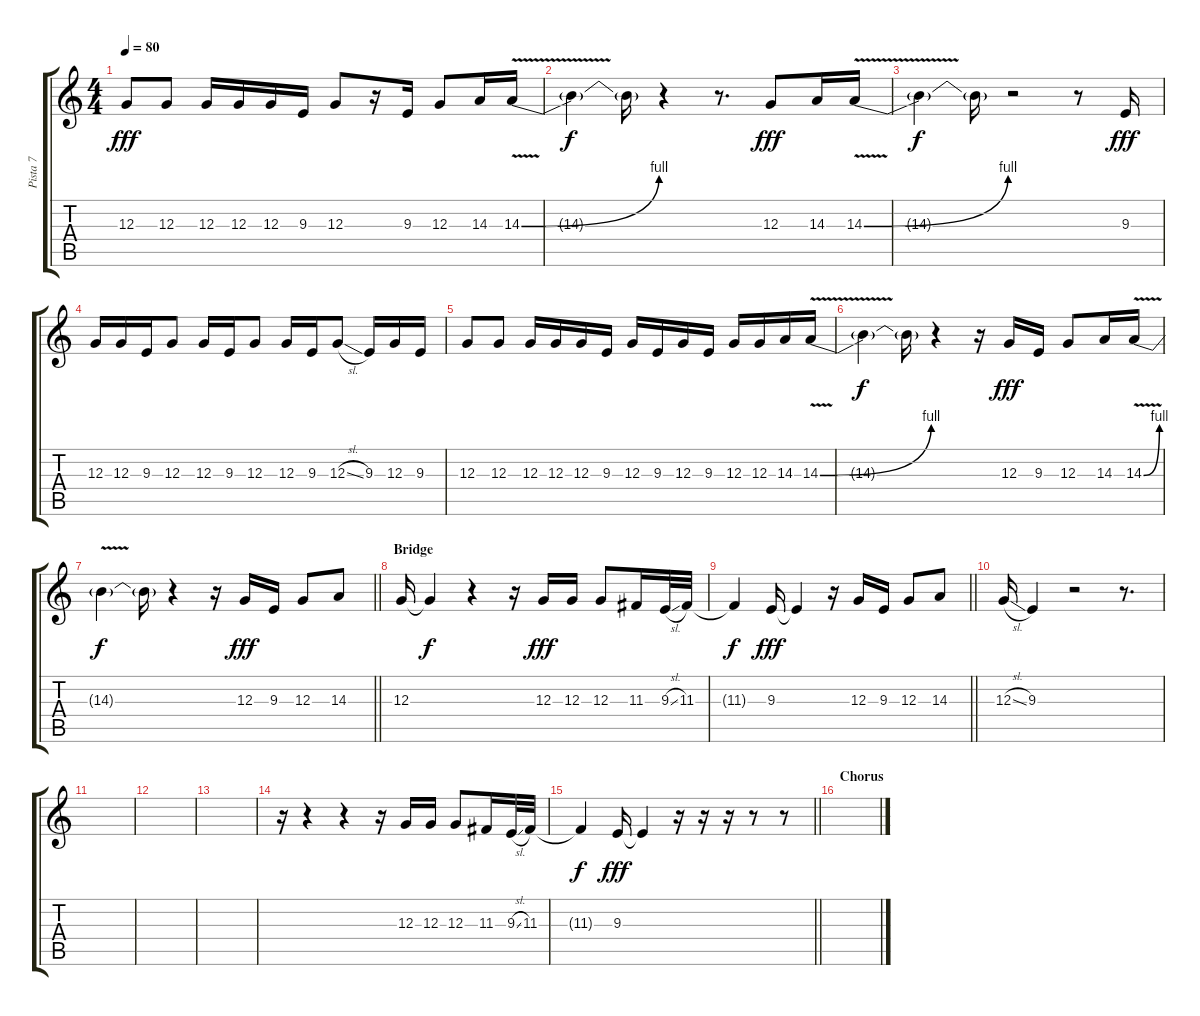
\track ("Pista 7" "Pista 7") {instrument englishhorn}
\staff {score tabs}
\tuning (E4 B3 G3 D3 A2 E2) {hide}
\ts (4 4)
\tempo 80
\clef g2
\ks c
12.3.8{dy fff} 12.3.8 12.3.16 12.3.16 12.3.16 9.3.16 12.3.8 r.16 9.3.16 12.3.8 14.3.16 14.3{be (bend 0 0 60 4) v}.16 |
14.3{t}.4{dy f} 14.3{t}.16 r.4 r.8{d} 12.3.8{dy fff} 14.3.16 14.3{be (bend 0 0 60 4) v}.16 |
14.3{t}.4{dy f} 14.3{t}.16 r.2 r.8 9.3.16{dy fff} |
12.3.16 12.3.16 9.3.16 12.3.8 12.3.16 9.3.16 12.3.8 12.3.16 9.3.16 12.3{sl}.8 9.3.16 12.3.16 9.3.16 |
12.3.8 12.3.8 12.3.16 12.3.16 12.3.16 9.3.16 12.3.16 9.3.16 12.3.16 9.3.16 12.3.16 12.3.16 14.3.16 14.3{be (bend 0 0 60 4) v}.16 |
14.3{t}.4{dy f} 14.3{t}.16 r.4 r.16 12.3.16{dy fff} 9.3.16 12.3.8 14.3.16 14.3{be (bend 0 0 60 4) v}.16 |
\barLineRight lightlight
14.3{t}.4{dy f} 14.3{t}.16 r.4 r.16 12.3.16{dy fff} 9.3.16 12.3.8 14.3.8 |
\section ("" "Bridge")
12.3.16 12.3{t}.4{dy f} r.4 r.16 12.3.16{dy fff} 12.3.16 12.3.8 11.3.16 9.3{sl}.32 11.3.32 |
\barLineRight lightlight
11.3{t}.4{dy f} 9.3.16{dy fff} 9.3{t}.4 r.16 12.3.16 9.3.16 12.3.8 14.3.8 |
12.3{sl}.16 9.3.4 r.2 r.8{d} |
|
|
|
r.16 r.4 r.4 r.16 12.3.16 12.3.16 12.3.8 11.3.16 9.3{sl}.32 11.3.32 |
\barLineRight lightlight
11.3{t}.4{dy f} 9.3.16{dy fff} 9.3{t}.4 r.16 r.16 r.16 r.8 r.8 |
\section ("" "Chorus")
